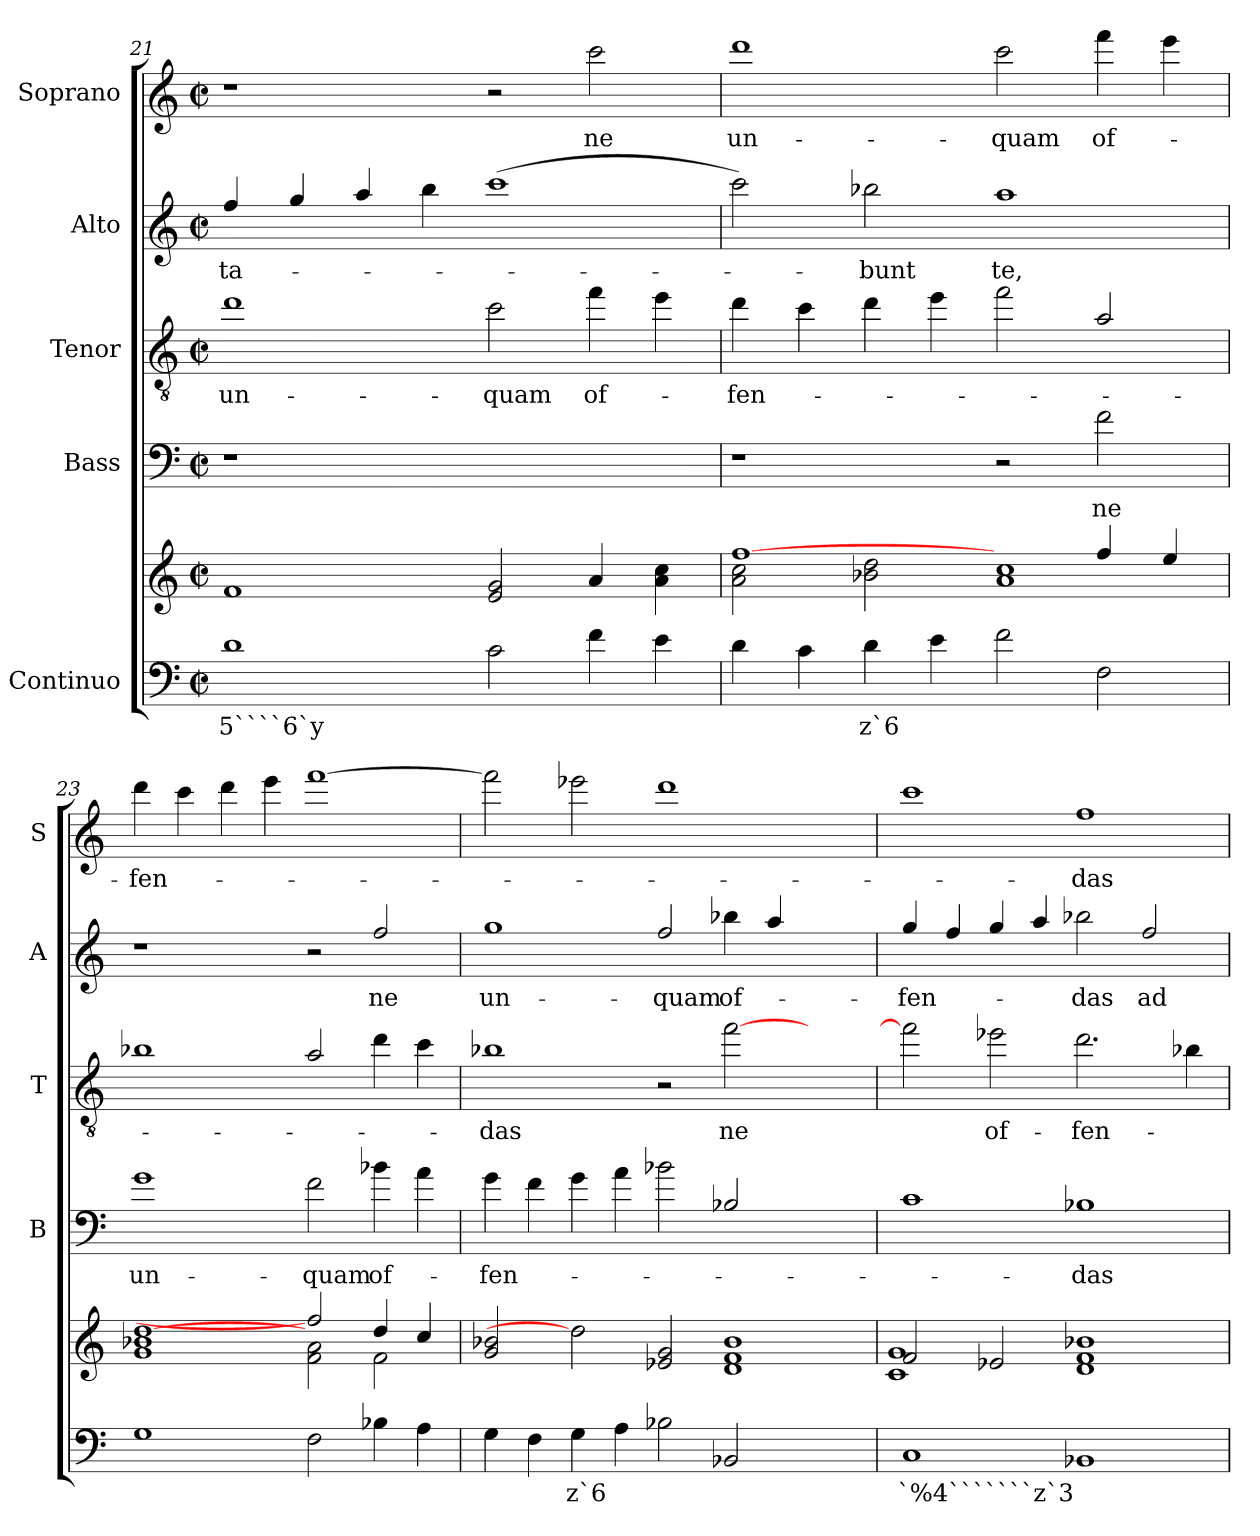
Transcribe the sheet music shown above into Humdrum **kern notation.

**kern	**text	**kern	**kern	**text	**kern	**text	**kern	**text	**kern	**text
*part5	*part5	*part5	*part4	*part4	*part3	*part3	*part2	*part2	*part1	*part1
*staff6	*staff6	*staff5	*staff4	*staff4	*staff3	*staff3	*staff2	*staff2	*staff1	*staff1
*I"Continuo	*	*	*I"Bass	*	*I"Tenor	*	*I"Alto	*	*I"Soprano	*
*	*	*	*I'B	*	*I'T	*	*I'A	*	*I'S	*
!!LO:PB:g=z
*clefF4	*	*clefG2	*clefF4	*	*clefGv2	*	*clefG2	*	*clefG2	*
*	*	*	*ITrd7c12	*	*ITrd7c12	*	*ITrd7c12	*	*ITrd7c12	*
*k[]	*	*k[]	*k[]	*	*k[]	*	*k[]	*	*k[]	*
*C:	*	*C:	*C:	*	*C:	*	*C:	*	*C:	*
*M2/2	*	*M2/2	*M2/2	*	*M2/2	*	*M2/2	*	*M2/2	*
*met(c|)	*	*met(c|)	*met(c|)	*	*met(c|)	*	*met(c|)	*	*met(c|)	*
=21	=21	=21	=21	=21	=21	=21	=21	=21	=21	=21
!	!LO:LY:b	!	!	!	!	!	!	!	!	!
!	!	!	!	!	!	!LO:LY:b	!	!	!	!
!	!	!	!	!	!	!	!	!LO:LY:b	!	!
1d	5````6`y	1f!	1r	.	1d	un-	4f/	-ta-	1r	.
.	.	.	.	.	.	.	4g/	.	.	.
.	.	.	.	.	.	.	4a/	.	.	.
.	.	.	.	.	.	.	4b\	.	.	.
!	!	!	!	!	!	!LO:LY:b	!	!	!	!
2c\	.	2e!/ 2g!/	1ryy	.	2c\	-quam	(>1cc	.	2r	.
!	!	!	!	!	!	!LO:LY:b	!	!	!	!
!	!	!	!	!	!	!	!	!	!	!LO:LY:b
4f\	.	4a!/	.	.	4f\	of-	.	.	2cc\	ne
4e\	.	4a!\ 4cc!\	.	.	4e\	.	.	.	.	.
=22	=22	=22	=22	=22	=22	=22	=22	=22	=22	=22
*	*	*^	*	*	*	*	*	*	*	*
!	!	!	!	!	!	!	!LO:LY:b	!	!	!	!
!	!	!	!	!	!	!	!	!	!	!	!LO:LY:b
4d\	.	[1ff!	2a!\ 2cc!\	1r	.	4d\	-fen-	2cc\)	.	1dd	un-
4c\	.	.	.	.	.	4c\	.	.	.	.	.
!	!LO:LY:b	!	!	!	!	!	!	!	!	!	!
!	!	!	!	!	!	!	!	!	!LO:LY:b	!	!
4d\	z`6	.	2b-X!\ 2dd!\	.	.	4d\	.	2b-X\	-bunt	.	.
4e\	.	.	.	.	.	4e\	.	.	.	.	.
!	!	!	!	!	!	!	!	!	!LO:LY:b	!	!
!	!	!	!	!	!	!	!	!	!	!	!LO:LY:b
2f\	.	2ryy	1a! 1cc!	2r	.	2f\	.	1a	te,	2cc\	-quam
!	!	!	!	!	!LO:LY:b	!	!	!	!	!	!
!	!	!	!	!	!	!	!	!	!	!	!LO:LY:b
2F\	.	4ff!/	.	2F\	ne	2A/	.	.	.	4ff\	of-
.	.	4ee!/	.	.	.	.	.	.	.	4ee\	.
=23	=23	=23	=23	=23	=23	=23	=23	=23	=23	=23	=23
!	!	!	!	!	!LO:LY:b	!	!	!	!	!	!
!	!	!	!	!	!	!	!	!	!	!	!LO:LY:b
1G	.	[1dd!	1g! 1b-X!	1G	un-	1B-X	.	1r	.	4dd\	-fen-
.	.	.	.	.	.	.	.	.	.	4cc\	.
.	.	.	.	.	.	.	.	.	.	4dd\	.
.	.	.	.	.	.	.	.	.	.	4ee\	.
!	!	!	!	!	!LO:LY:b	!	!	!	!	!	!
2F\	.	2ff!]	2f!\ 2a!\	2F\	-quam	2A/	.	2r	.	[1ff	.
!	!	!	!	!	!LO:LY:b	!	!	!	!	!	!
!	!	!	!	!	!	!	!	!	!LO:LY:b	!	!
4B-X\	.	4dd!/	2f!\	4B-X\	of-	4d\	.	2f/	ne	.	.
4A\	.	4cc!/	.	4A\	.	4c\	.	.	.	.	.
*	*	*v	*v	*	*	*	*	*	*	*	*
=24	=24	=24	=24	=24	=24	=24	=24	=24	=24	=24
!	!	!	!	!LO:LY:b	!	!	!	!	!	!
!	!	!	!	!	!	!LO:LY:b	!	!	!	!
!	!	!	!	!	!	!	!	!LO:LY:b	!	!
4G\	.	2g!/ 2b-X!/	4G\	-fen-	1B-X	-das	1g	un-	2ff\]	.
4F\	.	.	4F\	.	.	.	.	.	.	.
!	!LO:LY:b	!	!	!	!	!	!	!	!	!
4G\	z`6	2dd!]	4G\	.	.	.	.	.	2ee-X\	.
4A\	.	.	4A\	.	.	.	.	.	.	.
!	!	!	!	!	!	!	!	!LO:LY:b	!	!
2B-X\	.	2e-X!/ 2g!/	2B-X\	.	2r	.	2f/	-quam	1dd	.
!	!	!	!	!	!	!LO:LY:b	!	!	!	!
!	!	!	!	!	!	!	!	!LO:LY:b	!	!
2BB-X/	.	1d! 1f! 1b-!	2BB-X/	.	[2f\	ne	4b-X\	of-	.	.
.	.	.	.	.	.	.	4a/	.	.	.
2ryy	.	.	2ryy	.	2ryy	.	2ryy	.	2ryy	.
=25	=25	=25	=25	=25	=25	=25	=25	=25	=25	=25
!	!LO:LY:b	!	!	!	!	!	!	!	!	!
*	*	*^	*	*	*	*	*	*	*	*
!	!	!	!	!	!	!	!	!	!LO:LY:b	!	!
1C	`%4```````z`3	2f!/	1c! 1g!	1C	.	2f\]	.	4g/	-fen-	1cc	.
.	.	.	.	.	.	.	.	4f/	.	.	.
!	!	!	!	!	!	!	!LO:LY:b	!	!	!	!
.	.	2e-X!/	.	.	.	2e-X\	of-	4g/	.	.	.
.	.	.	.	.	.	.	.	4a/	.	.	.
!	!	!	!	!	!LO:LY:b	!	!	!	!	!	!
!	!	!	!	!	!	!	!LO:LY:b	!	!	!	!
!	!	!	!	!	!	!	!	!	!LO:LY:b	!	!
!	!	!	!	!	!	!	!	!	!	!	!LO:LY:b
1BB-X	.	1d! 1f! 1b-X!	1ryy	1BB-X	-das	2.d\	-fen-	2b-X\	-das	1f	-das
!	!	!	!	!	!	!	!	!	!LO:LY:b	!	!
.	.	.	.	.	.	.	.	2f/	ad	.	.
.	.	.	.	.	.	4B-X\	.	.	.	.	.
*	*	*v	*v	*	*	*	*	*	*	*	*
=	=	=	=	=	=	=	=	=	=	=
*-	*-	*-	*-	*-	*-	*-	*-	*-	*-	*-
